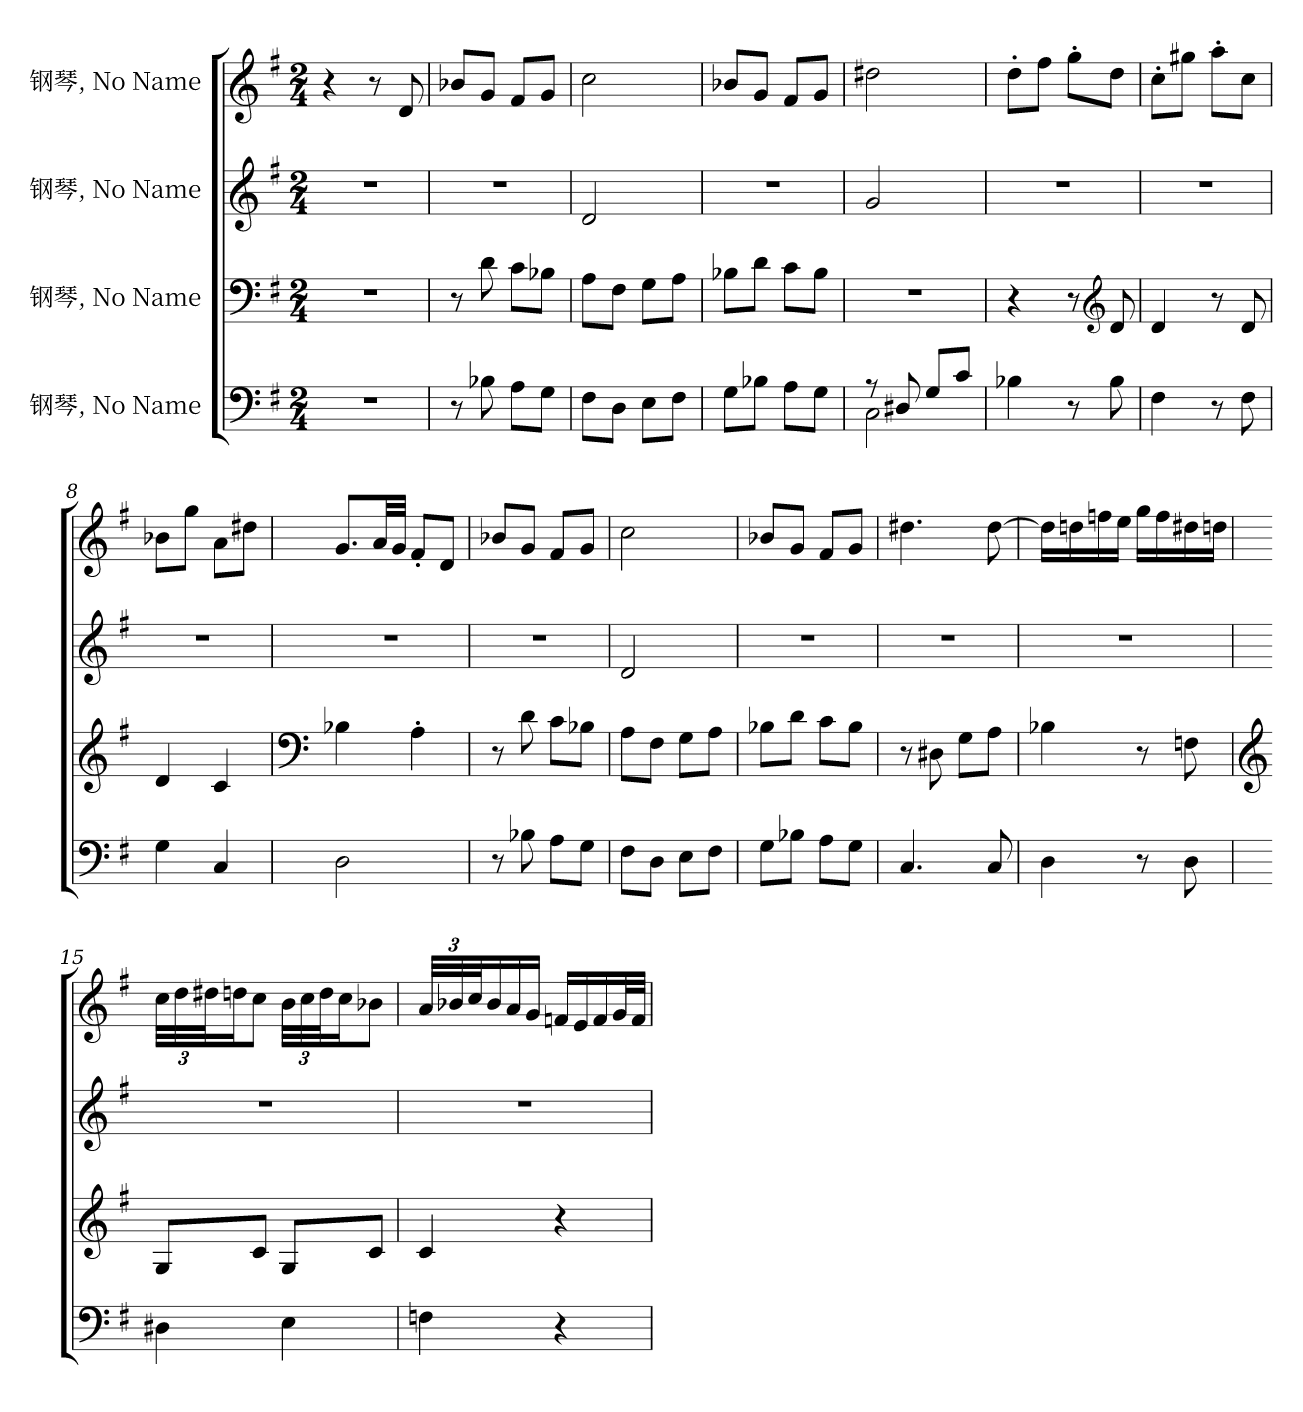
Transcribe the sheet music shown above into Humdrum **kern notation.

**kern	**kern	**kern	**kern
*part4	*part3	*part2	*part1
*staff4	*staff3	*staff2	*staff1
*I"钢琴, No Name	*I"钢琴, No Name	*I"钢琴, No Name	*I"钢琴, No Name
*clefF4	*clefF4	*clefG2	*clefG2
*k[f#]	*k[f#]	*k[f#]	*k[f#]
*M2/4	*M2/4	*M2/4	*M2/4
*MM100	*MM100	*MM100	*MM100
=1	=1	=1	=1
2r	2r	2r	4r
.	.	.	8r
*	*	*	*MM60
.	.	.	8d/
=2	=2	=2	=2
*	*	*	*MM60
8r	8r	2r	8b-X/L
8B-X\	8d\	.	8g/J
8A\L	8c\L	.	8f#/L
8G\J	8B-X\J	.	8g/J
=3	=3	=3	=3
*	*	*	*MM60
8F#\L	8A\L	2d/	2cc\
8D\J	8F#\J	.	.
8E\L	8G\L	.	.
8F#\J	8A\J	.	.
=4	=4	=4	=4
*	*	*	*MM60
8G\L	8B-X\L	2r	8b-X/L
8B-X\J	8d\J	.	8g/J
8A\L	8c\L	.	8f#/L
8G\J	8B-\J	.	8g/J
=5	=5	=5	=5
*	*	*	*MM60
*^	*	*	*
8r	2C\	2r	2g/	2dd#X\
8D#X/	.	.	.	.
8G/L	.	.	.	.
8c/J	.	.	.	.
*v	*v	*	*	*
=6	=6	=6	=6
*	*	*	*MM58
4B-X\	4r	2r	8dd'\L
.	.	.	8ff#\J
8r	8r	.	8gg'\L
*	*clefG2	*	*
8B-\	8d/	.	8dd\J
!!LO:LB:g=z
=7	=7	=7	=7
*	*	*	*MM58
4F#\	4d/	2r	8cc'\L
.	.	.	8gg#X\J
8r	8r	.	8aa'\L
8F#\	8d/	.	8cc\J
=8	=8	=8	=8
*	*	*	*MM58
4G\	4d/	2r	8b-X\L
.	.	.	8gg\J
4C/	4c/	.	8a\L
.	.	.	8dd#X\J
=9	=9	=9	=9
*	*clefF4	*	*
2D\	4B-X\	2r	8.g/L
*	*	*	*MM54
.	.	.	32a/LL
*	*	*	*MM53
.	.	.	32g/JJJ
.	4A'\	.	8f#'/L
.	.	.	8d/J
=10	=10	=10	=10
*	*	*	*MM60
8r	8r	2r	8b-X/L
8B-X\	8d\	.	8g/J
8A\L	8c\L	.	8f#/L
8G\J	8B-X\J	.	8g/J
=11	=11	=11	=11
*	*	*	*MM60
8F#\L	8A\L	2d/	2cc\
8D\J	8F#\J	.	.
8E\L	8G\L	.	.
8F#\J	8A\J	.	.
=12	=12	=12	=12
*	*	*	*MM60
8G\L	8B-X\L	2r	8b-X/L
8B-X\J	8d\J	.	8g/J
8A\L	8c\L	.	8f#/L
8G\J	8B-\J	.	8g/J
!!LO:LB:g=z
=13	=13	=13	=13
*	*	*	*MM60
4.C/	8r	2r	4.dd#X\
.	8D#X\	.	.
.	8G\L	.	.
8C/	8A\J	.	[8dd#\
=14	=14	=14	=14
4D\	4B-X\	2r	16dd#\LL]
.	.	.	16ddn\
.	.	.	16ffn\
.	.	.	16ee\JJ
8r	8r	.	16gg\LL
.	.	.	16ff\
8D\	8Fn\	.	16dd#X\
*	*	*	*MM56
.	.	.	16ddn\JJ
=15	=15	=15	=15
*	*clefG2	*	*
*	*	*	*Xbrackettup
*	*	*	*MM78
4D#X\	8G/L	2r	48cc\LLL
.	.	.	48dd\
.	.	.	48dd#X\J
*	*	*	*MM54
.	.	.	16ddn\J
*	*	*	*MM56
.	8c/J	.	8cc\J
*	*	*	*MM78
4E\	8G/L	.	48b\LLL
.	.	.	48cc\
.	.	.	48dd\J
*	*	*	*MM54
.	.	.	16cc\J
*	*	*	*MM56
.	8c/J	.	8b-X\J
!!LO:PB:g=z
=16	=16	=16	=16
*	*	*	*MM78
4Fn\	4c/	2r	48a/LLL
.	.	.	48b-X/
.	.	.	48cc/J
*	*	*	*MM58
.	.	.	16b-/
.	.	.	16a/
.	.	.	16g/JJ
4r	4r	.	16fn/LL
.	.	.	16e/
.	.	.	16f/
*	*	*	*MM29
.	.	.	32g/L
*	*	*	*MM27
.	.	.	32f/JJJ
=	=	=	=
*-	*-	*-	*-
